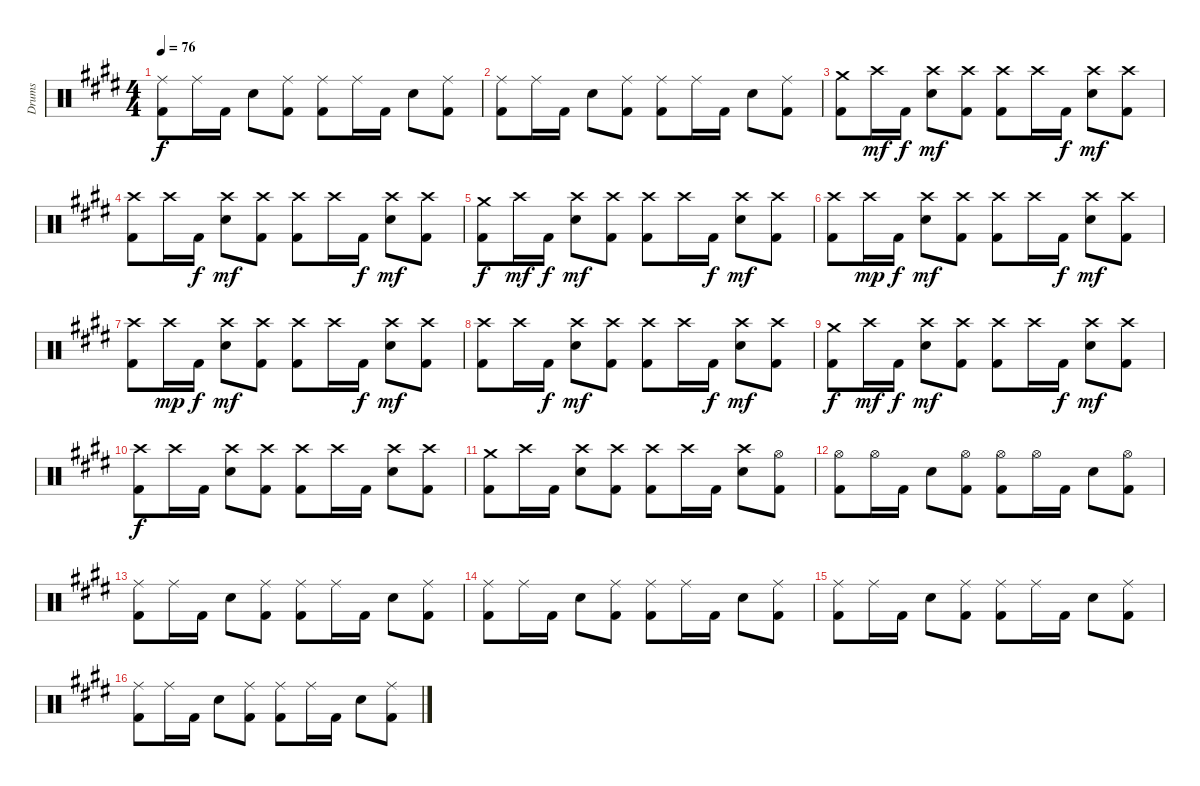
\track ("Drums" "Drums") {instrument percussion}
\staff {score}
\articulation defaults
\ts (4 4)
\tempo 76
\clef neutral
\ks e
("Ride (middle)" "Kick (hit) 2").8{dy f} "Ride (middle)".16 "Kick (hit) 2".16 "Electric Snare (hit)".8 ("Ride (middle)" "Kick (hit) 2").8 ("Ride (middle)" "Kick (hit) 2").8 "Ride (middle)".16 "Kick (hit) 2".16 "Electric Snare (hit)".8 ("Ride (middle)" "Kick (hit) 2").8 |
("Ride (middle)" "Kick (hit) 2").8 "Ride (middle)".16 "Kick (hit) 2".16 "Electric Snare (hit)".8 ("Ride (middle)" "Kick (hit) 2").8 ("Ride (middle)" "Kick (hit) 2").8 "Ride (middle)".16 "Kick (hit) 2".16 "Electric Snare (hit)".8 ("Ride (middle)" "Kick (hit) 2").8 |
("Crash medium (hit)" "Kick (hit) 2").8 "Crash high (hit)".16{dy mf} "Kick (hit) 2".16{dy f} ("Crash high (hit)" "Electric Snare (hit)").8{dy mf} ("Crash high (hit)" "Kick (hit) 2").8 ("Crash high (hit)" "Kick (hit) 2").8 "Crash high (hit)".16 "Kick (hit) 2".16{dy f} ("Crash high (hit)" "Electric Snare (hit)").8{dy mf} ("Crash high (hit)" "Kick (hit) 2").8 |
("Crash high (hit)" "Kick (hit) 2").8 "Crash high (hit)".16 "Kick (hit) 2".16{dy f} ("Crash high (hit)" "Electric Snare (hit)").8{dy mf} ("Crash high (hit)" "Kick (hit) 2").8 ("Crash high (hit)" "Kick (hit) 2").8 "Crash high (hit)".16 "Kick (hit) 2".16{dy f} ("Crash high (hit)" "Electric Snare (hit)").8{dy mf} ("Crash high (hit)" "Kick (hit) 2").8 |
("Crash medium (hit)" "Kick (hit) 2").8{dy f} "Crash high (hit)".16{dy mf} "Kick (hit) 2".16{dy f} ("Crash high (hit)" "Electric Snare (hit)").8{dy mf} ("Crash high (hit)" "Kick (hit) 2").8 ("Crash high (hit)" "Kick (hit) 2").8 "Crash high (hit)".16 "Kick (hit) 2".16{dy f} ("Crash high (hit)" "Electric Snare (hit)").8{dy mf} ("Crash high (hit)" "Kick (hit) 2").8 |
("Crash high (hit)" "Kick (hit) 2").8 "Crash high (hit)".16{dy mp} "Kick (hit) 2".16{dy f} ("Crash high (hit)" "Electric Snare (hit)").8{dy mf} ("Crash high (hit)" "Kick (hit) 2").8 ("Crash high (hit)" "Kick (hit) 2").8 "Crash high (hit)".16 "Kick (hit) 2".16{dy f} ("Crash high (hit)" "Electric Snare (hit)").8{dy mf} ("Crash high (hit)" "Kick (hit) 2").8 |
("Crash high (hit)" "Kick (hit) 2").8 "Crash high (hit)".16{dy mp} "Kick (hit) 2".16{dy f} ("Crash high (hit)" "Electric Snare (hit)").8{dy mf} ("Crash high (hit)" "Kick (hit) 2").8 ("Crash high (hit)" "Kick (hit) 2").8 "Crash high (hit)".16 "Kick (hit) 2".16{dy f} ("Crash high (hit)" "Electric Snare (hit)").8{dy mf} ("Crash high (hit)" "Kick (hit) 2").8 |
("Crash high (hit)" "Kick (hit) 2").8 "Crash high (hit)".16 "Kick (hit) 2".16{dy f} ("Crash high (hit)" "Electric Snare (hit)").8{dy mf} ("Crash high (hit)" "Kick (hit) 2").8 ("Crash high (hit)" "Kick (hit) 2").8 "Crash high (hit)".16 "Kick (hit) 2".16{dy f} ("Crash high (hit)" "Electric Snare (hit)").8{dy mf} ("Crash high (hit)" "Kick (hit) 2").8 |
("Crash medium (hit)" "Kick (hit) 2").8{dy f} "Crash high (hit)".16{dy mf} "Kick (hit) 2".16{dy f} ("Crash high (hit)" "Electric Snare (hit)").8{dy mf} ("Crash high (hit)" "Kick (hit) 2").8 ("Crash high (hit)" "Kick (hit) 2").8 "Crash high (hit)".16 "Kick (hit) 2".16{dy f} ("Crash high (hit)" "Electric Snare (hit)").8{dy mf} ("Crash high (hit)" "Kick (hit) 2").8 |
("Crash high (hit)" "Kick (hit) 2").8{dy f} "Crash high (hit)".16 "Kick (hit) 2".16 ("Crash high (hit)" "Electric Snare (hit)").8 ("Crash high (hit)" "Kick (hit) 2").8 ("Crash high (hit)" "Kick (hit) 2").8 "Crash high (hit)".16 "Kick (hit) 2".16 ("Crash high (hit)" "Electric Snare (hit)").8 ("Crash high (hit)" "Kick (hit) 2").8 |
("Crash medium (hit)" "Kick (hit) 2").8 "Crash high (hit)".16 "Kick (hit) 2".16 ("Crash high (hit)" "Electric Snare (hit)").8 ("Crash high (hit)" "Kick (hit) 2").8 ("Crash high (hit)" "Kick (hit) 2").8 "Crash high (hit)".16 "Kick (hit) 2".16 ("Crash high (hit)" "Electric Snare (hit)").8 ("Hi-Hat (open)" "Kick (hit) 2").8 |
("Hi-Hat (open)" "Kick (hit) 2").8 "Hi-Hat (open)".16 "Kick (hit) 2".16 "Electric Snare (hit)".8 ("Hi-Hat (open)" "Kick (hit) 2").8 ("Hi-Hat (open)" "Kick (hit) 2").8 "Hi-Hat (open)".16 "Kick (hit) 2".16 "Electric Snare (hit)".8 ("Hi-Hat (open)" "Kick (hit) 2").8 |
("Ride (middle)" "Kick (hit) 2").8 "Ride (middle)".16 "Kick (hit) 2".16 "Electric Snare (hit)".8 ("Ride (middle)" "Kick (hit) 2").8 ("Ride (middle)" "Kick (hit) 2").8 "Ride (middle)".16 "Kick (hit) 2".16 "Electric Snare (hit)".8 ("Ride (middle)" "Kick (hit) 2").8 |
("Ride (middle)" "Kick (hit) 2").8 "Ride (middle)".16 "Kick (hit) 2".16 "Electric Snare (hit)".8 ("Ride (middle)" "Kick (hit) 2").8 ("Ride (middle)" "Kick (hit) 2").8 "Ride (middle)".16 "Kick (hit) 2".16 "Electric Snare (hit)".8 ("Ride (middle)" "Kick (hit) 2").8 |
("Ride (middle)" "Kick (hit) 2").8 "Ride (middle)".16 "Kick (hit) 2".16 "Electric Snare (hit)".8 ("Ride (middle)" "Kick (hit) 2").8 ("Ride (middle)" "Kick (hit) 2").8 "Ride (middle)".16 "Kick (hit) 2".16 "Electric Snare (hit)".8 ("Ride (middle)" "Kick (hit) 2").8 |
("Ride (middle)" "Kick (hit) 2").8 "Ride (middle)".16 "Kick (hit) 2".16 "Electric Snare (hit)".8 ("Ride (middle)" "Kick (hit) 2").8 ("Ride (middle)" "Kick (hit) 2").8 "Ride (middle)".16 "Kick (hit) 2".16 "Electric Snare (hit)".8 ("Ride (middle)" "Kick (hit) 2").8
